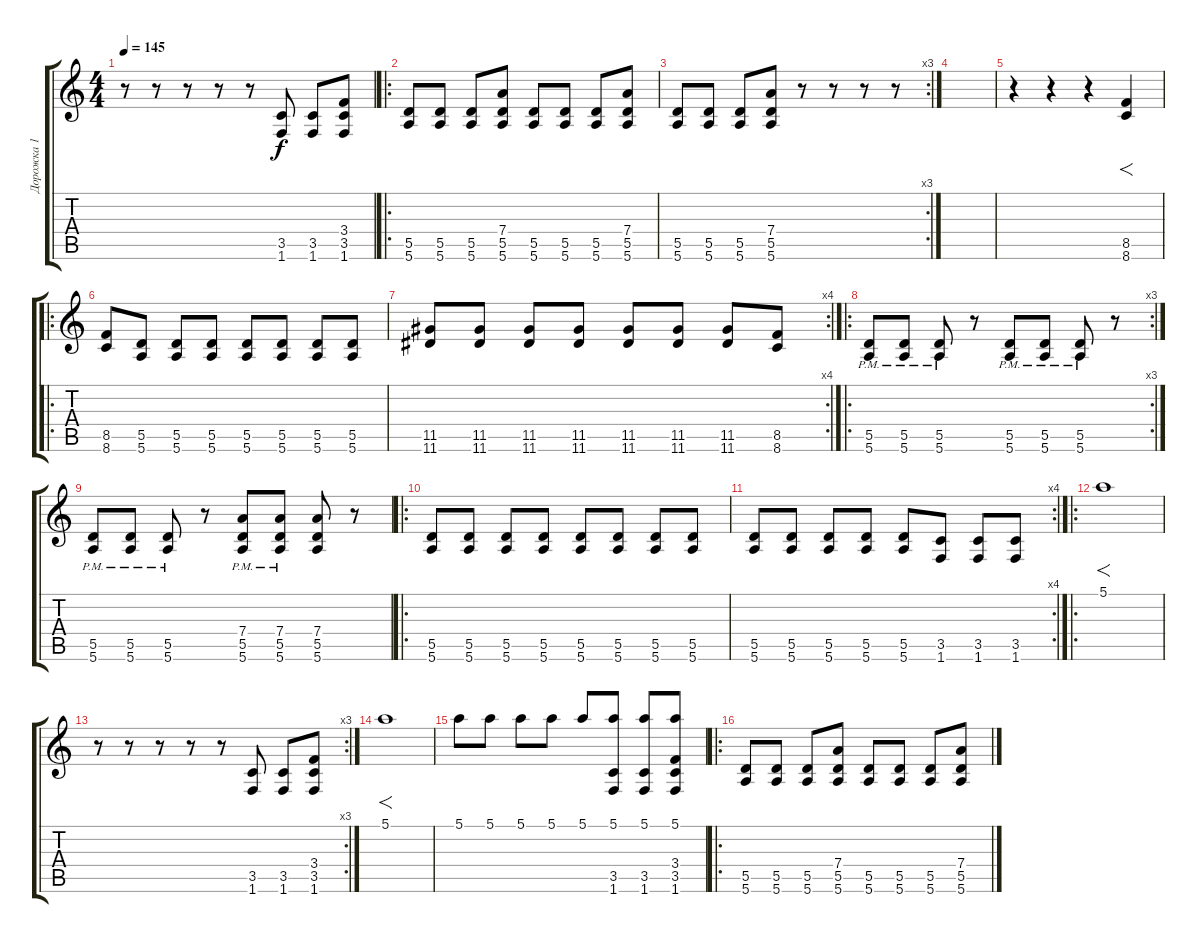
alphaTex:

\track ("Дорожка 1" "Дорожка 1") {instrument overdrivenguitar}
\staff {score tabs}
\tuning (E4 B3 G3 D3 A2 E2) {hide}
\ts (4 4)
\tempo 145
\clef g2
\ks c
r.8{dy f} r.8 r.8 r.8 r.8 (3.5 1.6).8 (3.5 1.6).8 (3.4 3.5 1.6).8 |
\ro
(5.5 5.6).8 (5.5 5.6).8 (5.5 5.6).8 (7.4 5.5 5.6).8 (5.5 5.6).8 (5.5 5.6).8 (5.5 5.6).8 (7.4 5.5 5.6).8 |
\rc 3
(5.5 5.6).8 (5.5 5.6).8 (5.5 5.6).8 (7.4 5.5 5.6).8 r.8 r.8 r.8 r.8 |
|
r.4 r.4 r.4 (8.5 8.6).4{f} |
\ro
(8.5 8.6).8 (5.5 5.6).8 (5.5 5.6).8 (5.5 5.6).8 (5.5 5.6).8 (5.5 5.6).8 (5.5 5.6).8 (5.5 5.6).8 |
\rc 4
(11.5 11.6).8 (11.5 11.6).8 (11.5 11.6).8 (11.5 11.6).8 (11.5 11.6).8 (11.5 11.6).8 (11.5 11.6).8 (8.5 8.6).8 |
\ro
\rc 3
(5.5{pm} 5.6{pm}).8 (5.5{pm} 5.6{pm}).8 (5.5{pm} 5.6{pm}).8 r.8 (5.5{pm} 5.6{pm}).8 (5.5{pm} 5.6{pm}).8 (5.5{pm} 5.6{pm}).8 r.8 |
(5.5{pm} 5.6{pm}).8 (5.5{pm} 5.6{pm}).8 (5.5{pm} 5.6{pm}).8 r.8 (7.4{pm} 5.5{pm} 5.6{pm}).8 (7.4{pm} 5.5{pm} 5.6{pm}).8 (7.4 5.5 5.6).8 r.8 |
\ro
(5.5 5.6).8 (5.5 5.6).8 (5.5 5.6).8 (5.5 5.6).8 (5.5 5.6).8 (5.5 5.6).8 (5.5 5.6).8 (5.5 5.6).8 |
\rc 4
(5.5 5.6).8 (5.5 5.6).8 (5.5 5.6).8 (5.5 5.6).8 (5.5 5.6).8 (3.5 1.6).8 (3.5 1.6).8 (3.5 1.6).8 |
\ro
5.1.1{f} |
\rc 3
r.8 r.8 r.8 r.8 r.8 (3.5 1.6).8 (3.5 1.6).8 (3.4 3.5 1.6).8 |
5.1.1{f} |
5.1.8 5.1.8 5.1.8 5.1.8 5.1.8 (5.1 3.5 1.6).8 (5.1 3.5 1.6).8 (5.1 3.4 3.5 1.6).8 |
\ro
(5.5 5.6).8 (5.5 5.6).8 (5.5 5.6).8 (7.4 5.5 5.6).8 (5.5 5.6).8 (5.5 5.6).8 (5.5 5.6).8 (7.4 5.5 5.6).8
